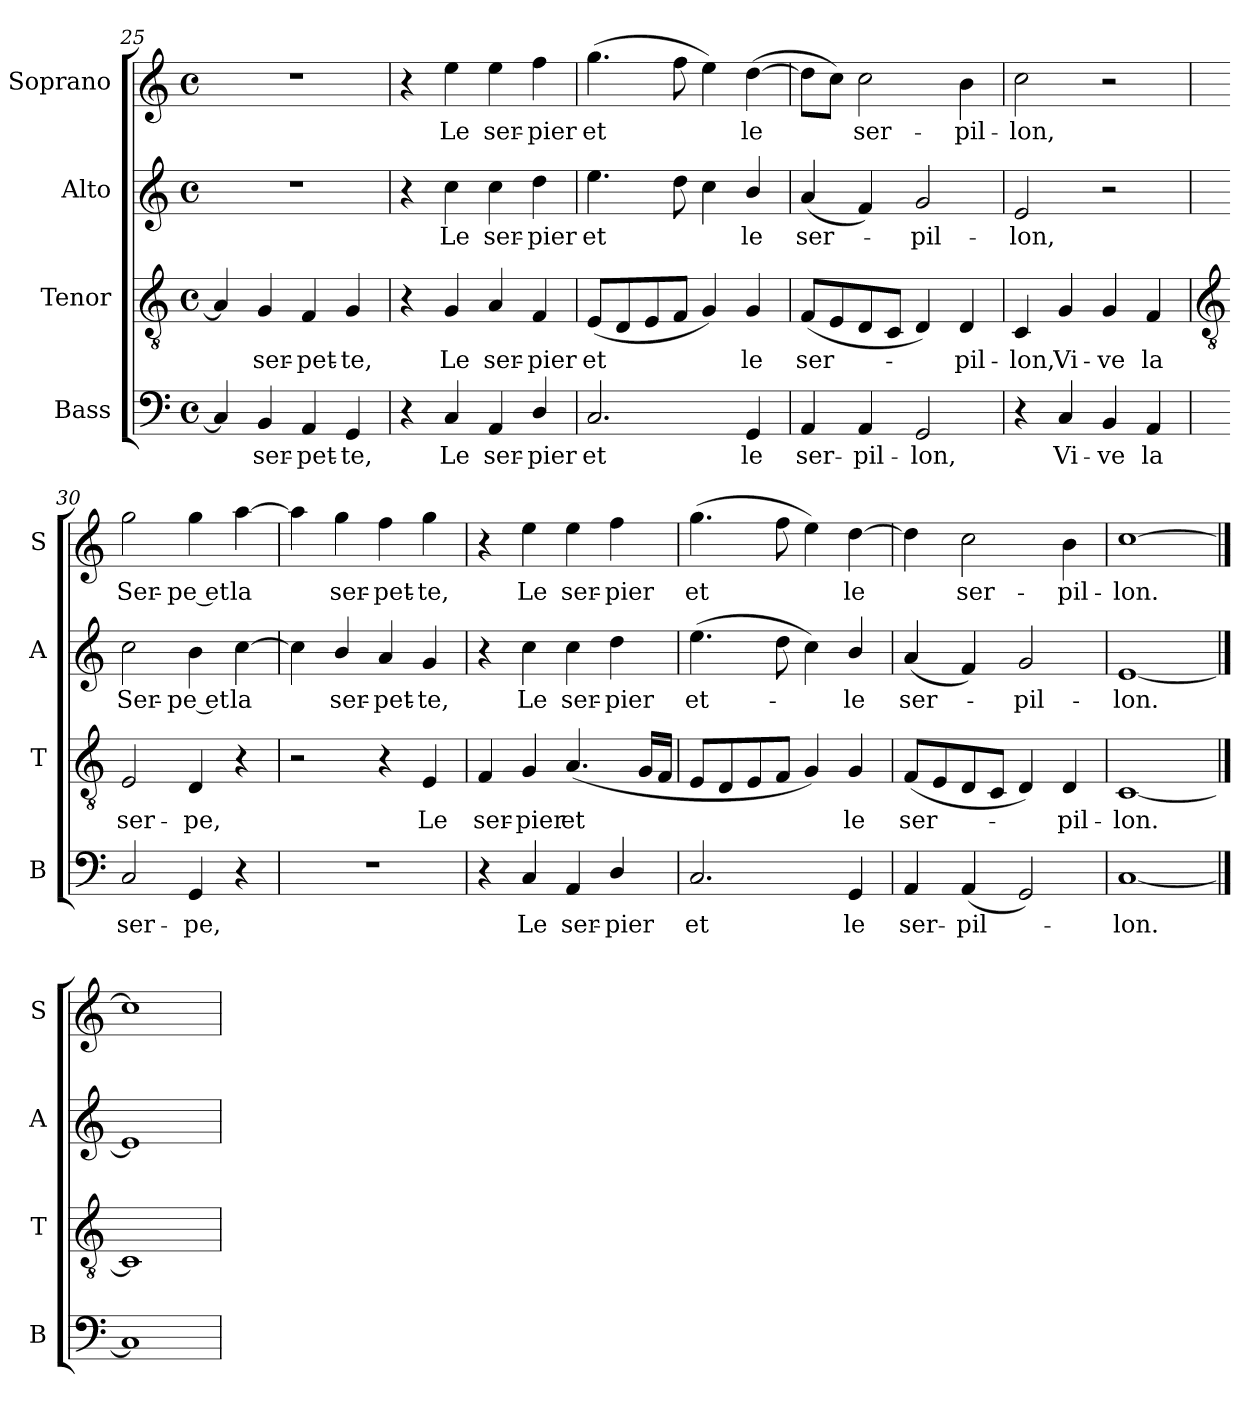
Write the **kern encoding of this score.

**kern	**text	**kern	**text	**kern	**text	**kern	**text
*part4	*part4	*part3	*part3	*part2	*part2	*part1	*part1
*staff4	*staff4	*staff3	*staff3	*staff2	*staff2	*staff1	*staff1
*I"Bass	*	*I"Tenor	*	*I"Alto	*	*I"Soprano	*
*I'B	*	*I'T	*	*I'A	*	*I'S	*
*clefF4	*	*clefGv2	*	*clefG2	*	*clefG2	*
*k[]	*	*k[]	*	*k[]	*	*k[]	*
*C:	*	*C:	*	*C:	*	*C:	*
*M4/4	*	*M4/4	*	*M4/4	*	*M4/4	*
*met(c)	*	*met(c)	*	*met(c)	*	*met(c)	*
=25	=25	=25	=25	=25	=25	=25	=25
4C]	.	4A]	.	1r	.	1r	.
!	!LO:LY:b	!	!LO:LY:b	!	!	!	!
4BB	ser-	4G	ser-	.	.	.	.
!	!LO:LY:b	!	!LO:LY:b	!	!	!	!
4AA	-pet-	4F	-pet-	.	.	.	.
!	!LO:LY:b	!	!LO:LY:b	!	!	!	!
4GG	-te,	4G	-te,	.	.	.	.
=26	=26	=26	=26	=26	=26	=26	=26
4r	.	4r	.	4r	.	4r	.
!	!LO:LY:b	!	!LO:LY:b	!	!LO:LY:b	!	!LO:LY:b
4C	Le	4G	Le	4cc	Le	4ee	Le
!	!LO:LY:b	!	!LO:LY:b	!	!LO:LY:b	!	!LO:LY:b
4AA	ser-	4A	ser-	4cc	ser-	4ee	ser-
!	!LO:LY:b	!	!LO:LY:b	!	!LO:LY:b	!	!LO:LY:b
4D/	-pier	4F	-pier	4dd	-pier	4ff	-pier
=27	=27	=27	=27	=27	=27	=27	=27
!	!LO:LY:b	!	!LO:LY:b	!	!LO:LY:b	!	!LO:LY:b
2.C	et	(<8EL	et	4.ee	et	(>4.gg	et
.	.	8D	.	.	.	.	.
.	.	8E	.	.	.	.	.
.	.	8FJ	.	8dd	.	8ff	.
.	.	4G)	.	4cc	.	4ee)	.
!	!LO:LY:b	!	!LO:LY:b	!	!LO:LY:b	!	!LO:LY:b
4GG	le	4G	le	4b/	le	(>[4dd	le
=28	=28	=28	=28	=28	=28	=28	=28
!	!LO:LY:b	!	!LO:LY:b	!	!LO:LY:b	!	!
4AA	ser-	(<8FL	ser-	(<4a	ser-	8ddL]	.
.	.	8E	.	.	.	8ccJ)	.
!	!LO:LY:b	!	!	!	!	!	!LO:LY:b
4AA	-pil-	8D	.	4f)	.	2cc	ser-
.	.	8CJ	.	.	.	.	.
!	!LO:LY:b	!	!	!	!LO:LY:b	!	!
2GG	-lon,	4D)	.	2g	pil-	.	.
!	!	!	!LO:LY:b	!	!	!	!LO:LY:b
.	.	4D	pil-	.	.	4b	-pil-
=29	=29	=29	=29	=29	=29	=29	=29
!	!	!	!LO:LY:b	!	!LO:LY:b	!	!LO:LY:b
4r	.	4C	-lon,	2e	-lon,	2cc	-lon,
!	!LO:LY:b	!	!LO:LY:b	!	!	!	!
4C	Vi-	4G	Vi-	.	.	.	.
!	!LO:LY:b	!	!LO:LY:b	!	!	!	!
4BB	-ve	4G	-ve	2r	.	2r	.
!	!LO:LY:b	!	!LO:LY:b	!	!	!	!
4AA	la	4F	la	.	.	.	.
!!LO:LB:g=z
=30	=30	=30	=30	=30	=30	=30	=30
*	*	*clefGv2	*	*	*	*	*
!	!LO:LY:b	!	!LO:LY:b	!	!LO:LY:b	!	!LO:LY:b
2C	ser-	2E	ser-	2cc	Ser-	2gg	Ser-
!	!LO:LY:b	!	!LO:LY:b	!	!LO:LY:b	!	!LO:LY:b
4GG	-pe,	4D	-pe,	4b	-pe et	4gg	-pe et
!	!	!	!	!	!LO:LY:b	!	!LO:LY:b
4r	.	4r	.	[4cc	la	[4aa	la
=31	=31	=31	=31	=31	=31	=31	=31
1r	.	2r	.	4cc]	.	4aa]	.
!	!	!	!	!	!LO:LY:b	!	!LO:LY:b
.	.	.	.	4b/	ser-	4gg	ser-
!	!	!	!	!	!LO:LY:b	!	!LO:LY:b
.	.	4r	.	4a	-pet-	4ff	-pet-
!	!	!	!LO:LY:b	!	!LO:LY:b	!	!LO:LY:b
.	.	4E	Le	4g	-te,	4gg	-te,
=32	=32	=32	=32	=32	=32	=32	=32
!	!	!	!LO:LY:b	!	!	!	!
4r	.	4F	ser-	4r	.	4r	.
!	!LO:LY:b	!	!LO:LY:b	!	!LO:LY:b	!	!LO:LY:b
4C	Le	4G	-pier	4cc	Le	4ee	Le
!	!LO:LY:b	!	!LO:LY:b	!	!LO:LY:b	!	!LO:LY:b
4AA	ser-	(<4.A	et	4cc	ser-	4ee	ser-
!	!LO:LY:b	!	!	!	!LO:LY:b	!	!LO:LY:b
4D/	-pier	.	.	4dd	-pier	4ff	-pier
.	.	16GLL	.	.	.	.	.
.	.	16FJJ	.	.	.	.	.
=33	=33	=33	=33	=33	=33	=33	=33
!	!LO:LY:b	!	!	!	!LO:LY:b	!	!LO:LY:b
2.C	et	8EL	.	(>4.ee	et-	(>4.gg	et
.	.	8D	.	.	.	.	.
.	.	8E	.	.	.	.	.
.	.	8FJ	.	8dd	.	8ff	.
.	.	4G)	.	4cc)	.	4ee)	.
!	!LO:LY:b	!	!LO:LY:b	!	!LO:LY:b	!	!LO:LY:b
4GG	le	4G	le	4b/	le	[4dd	le
=34	=34	=34	=34	=34	=34	=34	=34
!	!LO:LY:b	!	!LO:LY:b	!	!LO:LY:b	!	!
4AA	ser-	(<8FL	ser-	(<4a	ser-	4dd]	.
.	.	8E	.	.	.	.	.
!	!LO:LY:b	!	!	!	!	!	!LO:LY:b
(<4AA	-pil-	8D	.	4f)	.	2cc	ser-
.	.	8CJ	.	.	.	.	.
!	!	!	!	!	!LO:LY:b	!	!
2GG)	.	4D)	.	2g	pil-	.	.
!	!	!	!LO:LY:b	!	!	!	!LO:LY:b
.	.	4D	pil-	.	.	4b	-pil-
=35	=35	=35	=35	=35	=35	=35	=35
!	!LO:LY:b	!	!LO:LY:b	!	!LO:LY:b	!	!LO:LY:b
[1C	lon.	[1C	-lon.	[1e	-lon.	[1cc	-lon.
==36	==36	==36	==36	==36	==36	==36	==36
1C]	.	1C]	.	1e]	.	1cc]	.
=	=	=	=	=	=	=	=
*-	*-	*-	*-	*-	*-	*-	*-
